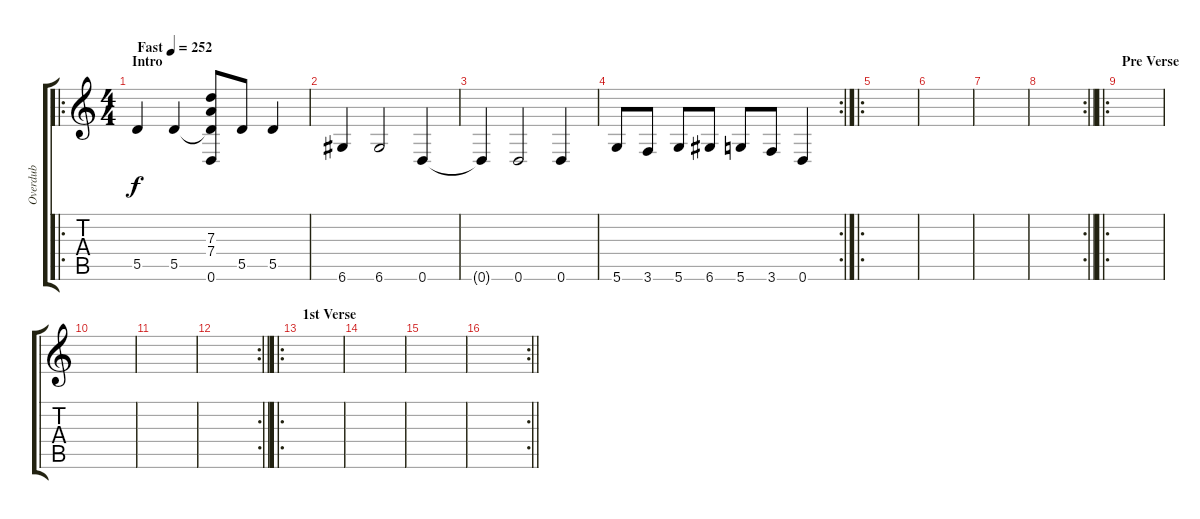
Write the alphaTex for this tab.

\track ("Overdub" "Overdub") {instrument distortionguitar}
\staff {score tabs}
\tuning (E4 B3 G3 D3 A2 D2) {hide}
\ro
\ts (4 4)
\section ("" "Intro")
\tempo (252 "Fast")
\clef g2
\ks c
5.5.4{dy f instrument distortionguitar} 5.5.4 (7.3 7.4 5.5{t} 0.6).8 5.5.8 5.5.4 |
6.6.4 6.6.2 0.6.4 |
0.6{t}.4 0.6.2 0.6.4 |
\rc 2
5.6.8 3.6.8 5.6.8 6.6.8 5.6.8 3.6.8 0.6.4 |
\ro
|
|
|
\rc 2
\barLineRight lightlight
|
\ro
\section ("" "Pre Verse")
|
|
|
\rc 2
\barLineRight lightlight
|
\ro
\section ("" "1st Verse")
|
|
|
\rc 2
\barLineRight lightlight
